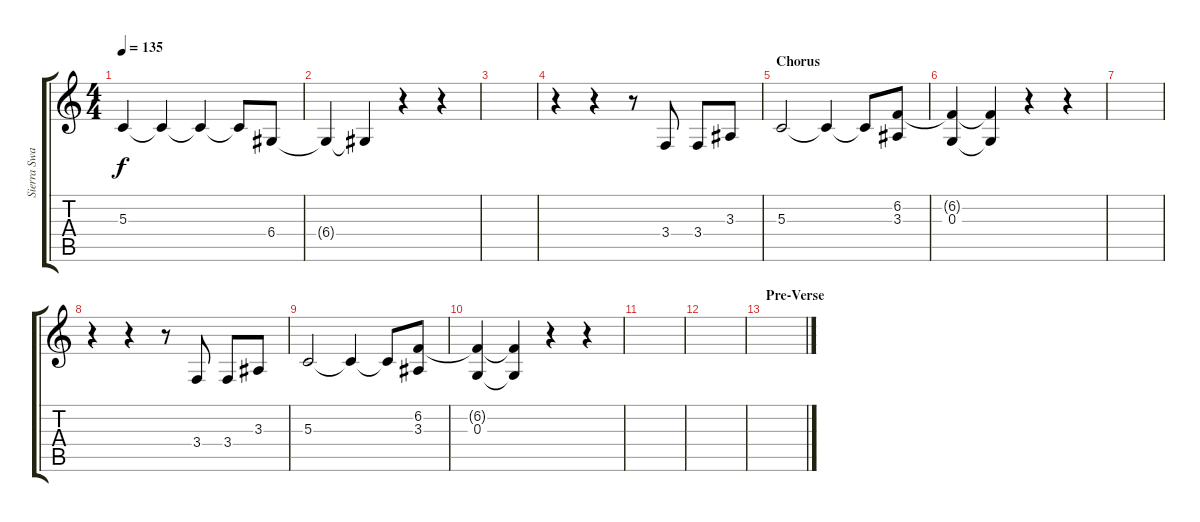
\track ("Sierra Swan (Vocals)" "Sierra Swa") {instrument harmonica}
\staff {score tabs}
\tuning (E4 B3 G3 D3 A2 E2) {hide}
\ts (4 4)
\tempo 135
\clef g2
\ks c
5.3.4{dy f} 5.3{t}.4 5.3{t}.4 5.3{t}.8 6.4.8 |
6.4{t}.4 6.4{t}.4 r.4 r.4 |
|
r.4 r.4 r.8 3.4.8 3.4.8 3.3.8 |
\section ("" "Chorus")
5.3.2 5.3{t}.4 5.3{t}.8 (6.2 3.3).8 |
(6.2{t} 0.3).4 (6.2{t} 0.3{t}).4 r.4 r.4 |
|
r.4 r.4 r.8 3.4.8 3.4.8 3.3.8 |
5.3.2 5.3{t}.4 5.3{t}.8 (6.2 3.3).8 |
(6.2{t} 0.3).4 (6.2{t} 0.3{t}).4 r.4 r.4 |
|
|
\section ("" "Pre-Verse")
